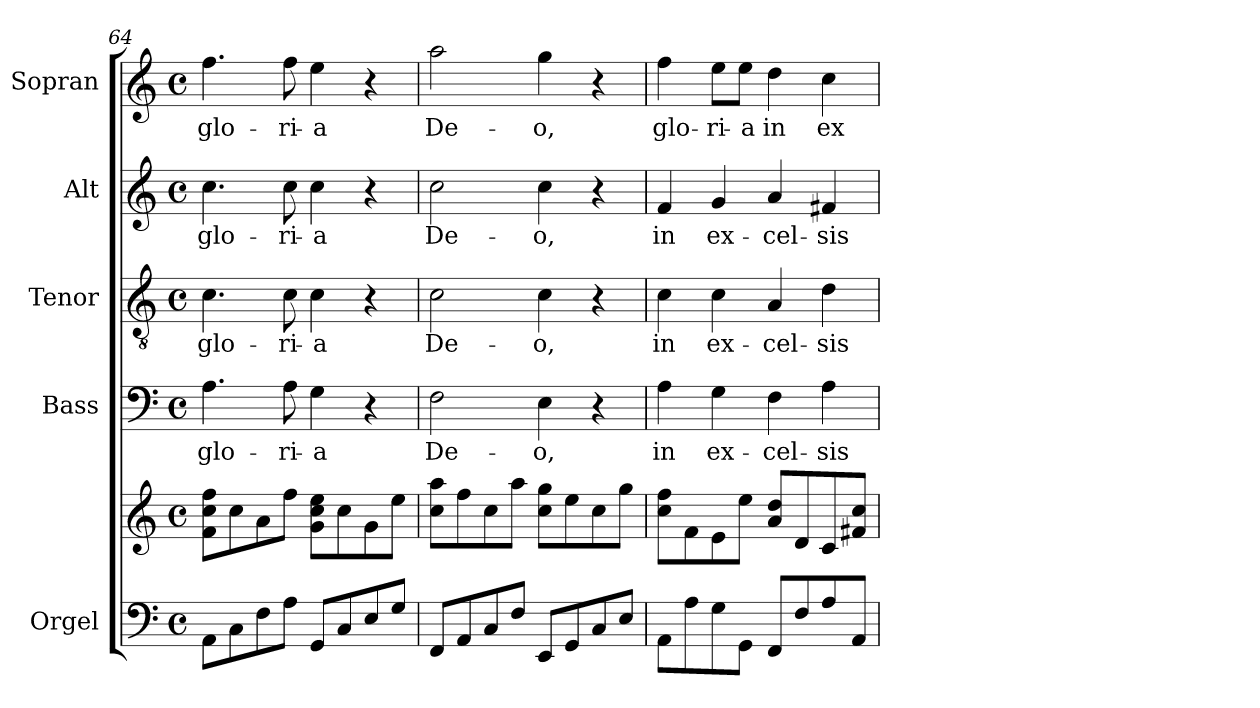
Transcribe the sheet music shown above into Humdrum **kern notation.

**kern	**kern	**kern	**text	**kern	**text	**kern	**text	**kern	**text
*part5	*part5	*part4	*part4	*part3	*part3	*part2	*part2	*part1	*part1
*staff6	*staff5	*staff4	*staff4	*staff3	*staff3	*staff2	*staff2	*staff1	*staff1
*I"Orgel	*	*I"Bass	*	*I"Tenor	*	*I"Alt	*	*I"Sopran	*
*I'Org.	*	*I'B.	*	*I'T.	*	*I'A.	*	*I'S.	*
*clefF4	*clefG2	*clefF4	*	*clefGv2	*	*clefG2	*	*clefG2	*
*k[]	*k[]	*k[]	*	*k[]	*	*k[]	*	*k[]	*
*C:	*C:	*C:	*	*C:	*	*C:	*	*C:	*
*M4/4	*M4/4	*M4/4	*	*M4/4	*	*M4/4	*	*M4/4	*
*met(c)	*met(c)	*met(c)	*	*met(c)	*	*met(c)	*	*met(c)	*
=64	=64	=64	=64	=64	=64	=64	=64	=64	=64
!	!	!	!LO:LY:b	!	!LO:LY:b	!	!LO:LY:b	!	!LO:LY:b
8AA\L	8f\ 8cc\ 8ff\L	4.A\	glo-	4.c\	glo-	4.cc\	glo-	4.ff\	glo-
8C\	8cc\	.	.	.	.	.	.	.	.
8F\	8a\	.	.	.	.	.	.	.	.
!	!	!	!LO:LY:b	!	!LO:LY:b	!	!LO:LY:b	!	!LO:LY:b
8A\J	8ff\J	8A\	-ri-	8c\	-ri-	8cc\	-ri-	8ff\	-ri-
!	!	!	!LO:LY:b	!	!LO:LY:b	!	!LO:LY:b	!	!LO:LY:b
8GG/L	8g\ 8cc\ 8ee\L	4G\	-a	4c\	-a	4cc\	-a	4ee\	-a
8C/	8cc\	.	.	.	.	.	.	.	.
8E/	8g\	4r	.	4r	.	4r	.	4r	.
8G/J	8ee\J	.	.	.	.	.	.	.	.
!!LO:LB:g=z
=65	=65	=65	=65	=65	=65	=65	=65	=65	=65
!	!	!	!LO:LY:b	!	!LO:LY:b	!	!LO:LY:b	!	!LO:LY:b
8FF/L	8cc\ 8aa\L	2F\	De-	2c\	De-	2cc\	De-	2aa\	De-
8AA/	8ff\	.	.	.	.	.	.	.	.
8C/	8cc\	.	.	.	.	.	.	.	.
8F/J	8aa\J	.	.	.	.	.	.	.	.
!	!	!	!LO:LY:b	!	!LO:LY:b	!	!LO:LY:b	!	!LO:LY:b
8EE/L	8cc\ 8gg\L	4E\	-o,	4c\	-o,	4cc\	-o,	4gg\	-o,
8GG/	8ee\	.	.	.	.	.	.	.	.
8C/	8cc\	4r	.	4r	.	4r	.	4r	.
8E/J	8gg\J	.	.	.	.	.	.	.	.
=66	=66	=66	=66	=66	=66	=66	=66	=66	=66
!	!	!	!LO:LY:b	!	!LO:LY:b	!	!LO:LY:b	!	!LO:LY:b
8AA\L	8cc\ 8ff\L	4A\	in	4c\	in	4f/	in	4ff\	glo-
8A\	8f\	.	.	.	.	.	.	.	.
!	!	!	!LO:LY:b	!	!LO:LY:b	!	!LO:LY:b	!	!LO:LY:b
8G\	8e\	4G\	ex-	4c\	ex-	4g/	ex-	8ee\L	-ri-
!	!	!	!	!	!	!	!	!	!LO:LY:b
8GG\J	8ee\J	.	.	.	.	.	.	8ee\J	-a
!	!	!	!LO:LY:b	!	!LO:LY:b	!	!LO:LY:b	!	!LO:LY:b
8FF/L	8a/ 8dd/L	4F\	-cel-	4A/	-cel-	4a/	-cel-	4dd\	in
8F/	8d/	.	.	.	.	.	.	.	.
!	!	!	!LO:LY:b	!	!LO:LY:b	!	!LO:LY:b	!	!LO:LY:b
8A/	8c/	4A\	-sis	4d\	-sis	4f#X/	-sis	4cc\	ex-
8AA/J	8f#X/ 8cc/J	.	.	.	.	.	.	.	.
=	=	=	=	=	=	=	=	=	=
*-	*-	*-	*-	*-	*-	*-	*-	*-	*-
